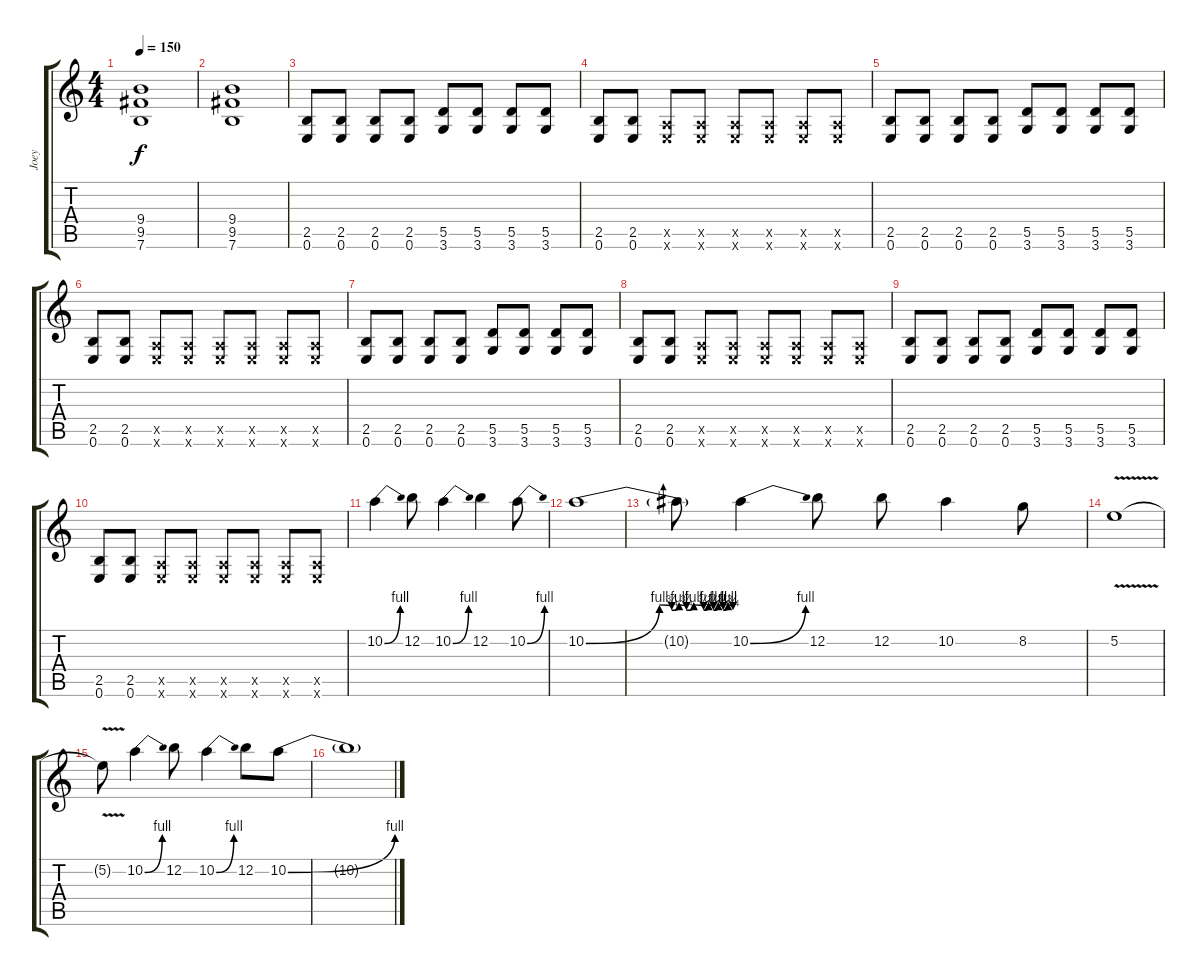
\track ("Joey" "Joey") {instrument distortionguitar}
\staff {score tabs}
\tuning (E4 B3 G3 D3 A2 E2) {hide}
\ts (4 4)
\tempo 150
\clef g2
\ks c
(9.4 9.5 7.6).1{dy f} |
(9.4 9.5 7.6).1 |
(2.5 0.6).8 (2.5 0.6).8 (2.5 0.6).8 (2.5 0.6).8 (5.5 3.6).8 (5.5 3.6).8 (5.5 3.6).8 (5.5 3.6).8 |
(2.5 0.6).8 (2.5 0.6).8 (0.5{x} 0.6{x}).8 (0.5{x} 0.6{x}).8 (0.5{x} 0.6{x}).8 (0.5{x} 0.6{x}).8 (0.5{x} 0.6{x}).8 (0.5{x} 0.6{x}).8 |
(2.5 0.6).8 (2.5 0.6).8 (2.5 0.6).8 (2.5 0.6).8 (5.5 3.6).8 (5.5 3.6).8 (5.5 3.6).8 (5.5 3.6).8 |
(2.5 0.6).8 (2.5 0.6).8 (0.5{x} 0.6{x}).8 (0.5{x} 0.6{x}).8 (0.5{x} 0.6{x}).8 (0.5{x} 0.6{x}).8 (0.5{x} 0.6{x}).8 (0.5{x} 0.6{x}).8 |
(2.5 0.6).8 (2.5 0.6).8 (2.5 0.6).8 (2.5 0.6).8 (5.5 3.6).8 (5.5 3.6).8 (5.5 3.6).8 (5.5 3.6).8 |
(2.5 0.6).8 (2.5 0.6).8 (0.5{x} 0.6{x}).8 (0.5{x} 0.6{x}).8 (0.5{x} 0.6{x}).8 (0.5{x} 0.6{x}).8 (0.5{x} 0.6{x}).8 (0.5{x} 0.6{x}).8 |
(2.5 0.6).8 (2.5 0.6).8 (2.5 0.6).8 (2.5 0.6).8 (5.5 3.6).8 (5.5 3.6).8 (5.5 3.6).8 (5.5 3.6).8 |
(2.5 0.6).8 (2.5 0.6).8 (0.5{x} 0.6{x}).8 (0.5{x} 0.6{x}).8 (0.5{x} 0.6{x}).8 (0.5{x} 0.6{x}).8 (0.5{x} 0.6{x}).8 (0.5{x} 0.6{x}).8 |
10.2{be (bend 0 0 60 4)}.4 12.2.8 10.2{be (bend 0 0 60 4)}.4 12.2.4 10.2{be (bend 0 0 60 4)}.8 |
10.2{be (custom 0 0 30 4 35 3 38 4 41 3 44 4 48 3 50 4 52 3 54 4 56 3 58 4 60 3)}.1 |
10.2{t}.8 10.2{be (bend 0 0 60 4)}.4 12.2.8 12.2.8 10.2.4 8.2.8 |
5.2{v}.1 |
5.2{t}.8 10.2{be (bend 0 0 60 4)}.4 12.2.8 10.2{be (bend 0 0 60 4)}.4 12.2.8 10.2{be (bend 0 0 60 4)}.8 |
10.2{t}.1
